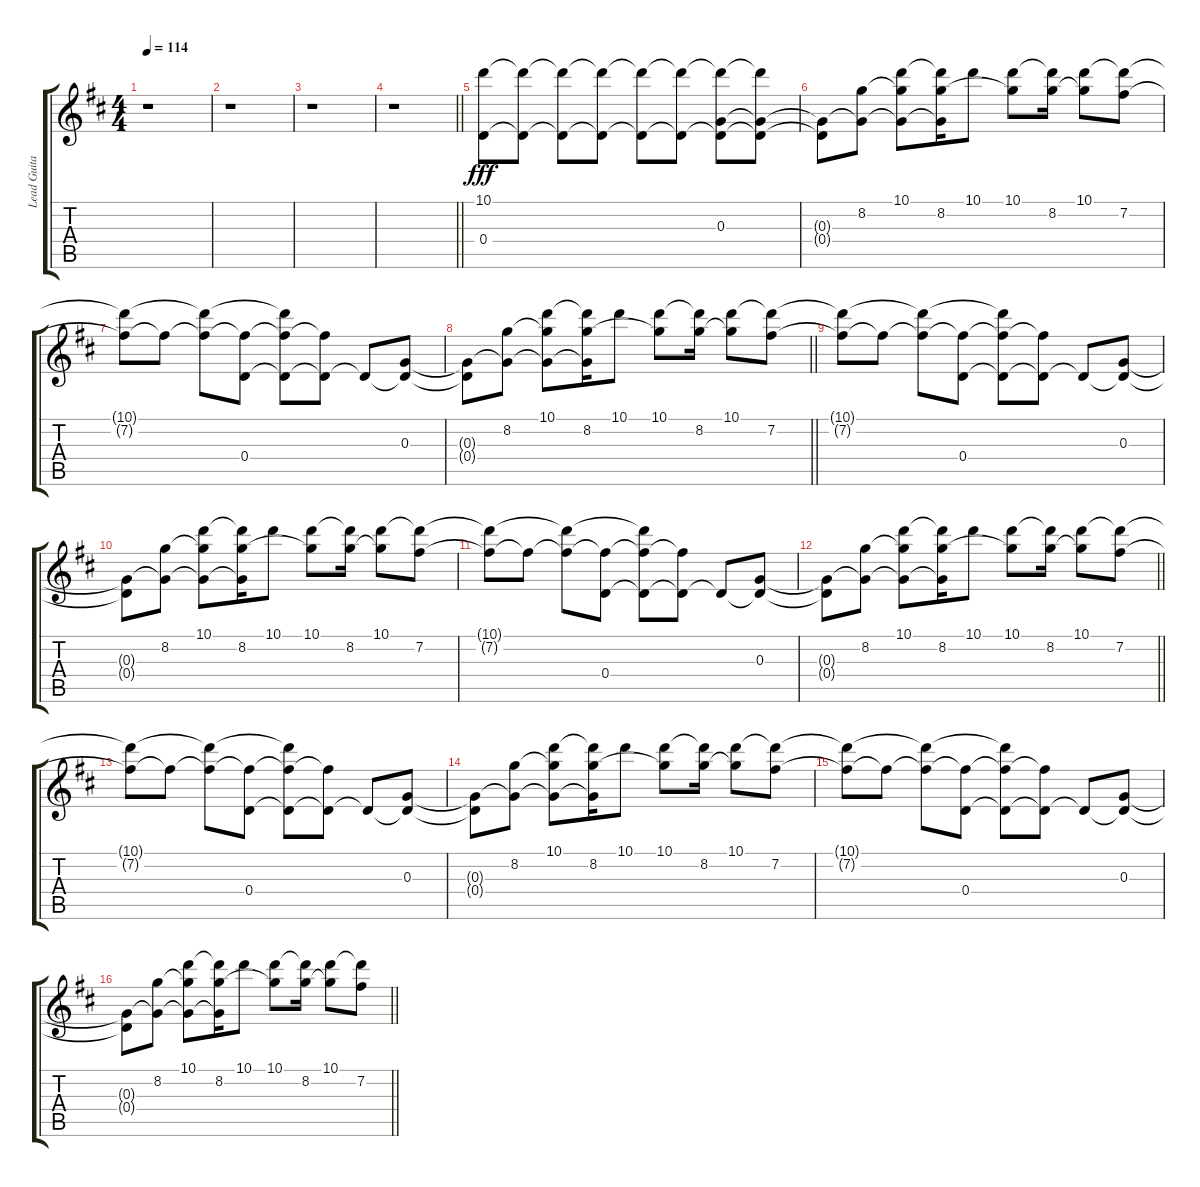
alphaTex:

\track ("Lead Guitar" "Lead Guita") {instrument overdrivenguitar}
\staff {score tabs}
\tuning (E4 B3 G3 D3 A2 E2) {hide}
\ts (4 4)
\tempo 114
\clef g2
\ks d
r.1{dy fff} |
r.1 |
r.1 |
\barLineRight lightlight
r.1 |
(10.1 0.4).8 (10.1{t} 0.4{t}).8 (10.1{t} 0.4{t}).8 (10.1{t} 0.4{t}).8 (10.1{t} 0.4{t}).8 (10.1{t} 0.4{t}).8 (10.1{t} 0.3 0.4{t}).8 (10.1{t} 0.3{t} 0.4{t}).8 |
(0.3{t} 0.4{t}).8 (8.2 0.3{t}).8 (10.1 8.2{t} 0.3{t}).8 (10.1{t} 8.2 0.3{t}).16 10.1.8 (10.1 8.2{t}).8 (10.1{t} 8.2).16 (10.1 8.2{t}).8 (10.1{t} 7.2).8 |
(10.1{t} 7.2{t}).8 7.2{t}.8 (10.1{t} 7.2{t}).8 (7.2{t} 0.4).8 (10.1{t} 7.2{t} 0.4{t}).8 (7.2{t} 0.4{t}).8 0.4{t}.8 (0.3 0.4{t}).8 |
\barLineRight lightlight
(0.3{t} 0.4{t}).8 (8.2 0.3{t}).8 (10.1 8.2{t} 0.3{t}).8 (10.1{t} 8.2 0.3{t}).16 10.1.8 (10.1 8.2{t}).8 (10.1{t} 8.2).16 (10.1 8.2{t}).8 (10.1{t} 7.2).8 |
(10.1{t} 7.2{t}).8 7.2{t}.8 (10.1{t} 7.2{t}).8 (7.2{t} 0.4).8 (10.1{t} 7.2{t} 0.4{t}).8 (7.2{t} 0.4{t}).8 0.4{t}.8 (0.3 0.4{t}).8 |
(0.3{t} 0.4{t}).8 (8.2 0.3{t}).8 (10.1 8.2{t} 0.3{t}).8 (10.1{t} 8.2 0.3{t}).16 10.1.8 (10.1 8.2{t}).8 (10.1{t} 8.2).16 (10.1 8.2{t}).8 (10.1{t} 7.2).8 |
(10.1{t} 7.2{t}).8 7.2{t}.8 (10.1{t} 7.2{t}).8 (7.2{t} 0.4).8 (10.1{t} 7.2{t} 0.4{t}).8 (7.2{t} 0.4{t}).8 0.4{t}.8 (0.3 0.4{t}).8 |
\barLineRight lightlight
(0.3{t} 0.4{t}).8 (8.2 0.3{t}).8 (10.1 8.2{t} 0.3{t}).8 (10.1{t} 8.2 0.3{t}).16 10.1.8 (10.1 8.2{t}).8 (10.1{t} 8.2).16 (10.1 8.2{t}).8 (10.1{t} 7.2).8 |
(10.1{t} 7.2{t}).8 7.2{t}.8 (10.1{t} 7.2{t}).8 (7.2{t} 0.4).8 (10.1{t} 7.2{t} 0.4{t}).8 (7.2{t} 0.4{t}).8 0.4{t}.8 (0.3 0.4{t}).8 |
(0.3{t} 0.4{t}).8 (8.2 0.3{t}).8 (10.1 8.2{t} 0.3{t}).8 (10.1{t} 8.2 0.3{t}).16 10.1.8 (10.1 8.2{t}).8 (10.1{t} 8.2).16 (10.1 8.2{t}).8 (10.1{t} 7.2).8 |
(10.1{t} 7.2{t}).8 7.2{t}.8 (10.1{t} 7.2{t}).8 (7.2{t} 0.4).8 (10.1{t} 7.2{t} 0.4{t}).8 (7.2{t} 0.4{t}).8 0.4{t}.8 (0.3 0.4{t}).8 |
\barLineRight lightlight
(0.3{t} 0.4{t}).8 (8.2 0.3{t}).8 (10.1 8.2{t} 0.3{t}).8 (10.1{t} 8.2 0.3{t}).16 10.1.8 (10.1 8.2{t}).8 (10.1{t} 8.2).16 (10.1 8.2{t}).8 (10.1{t} 7.2).8
